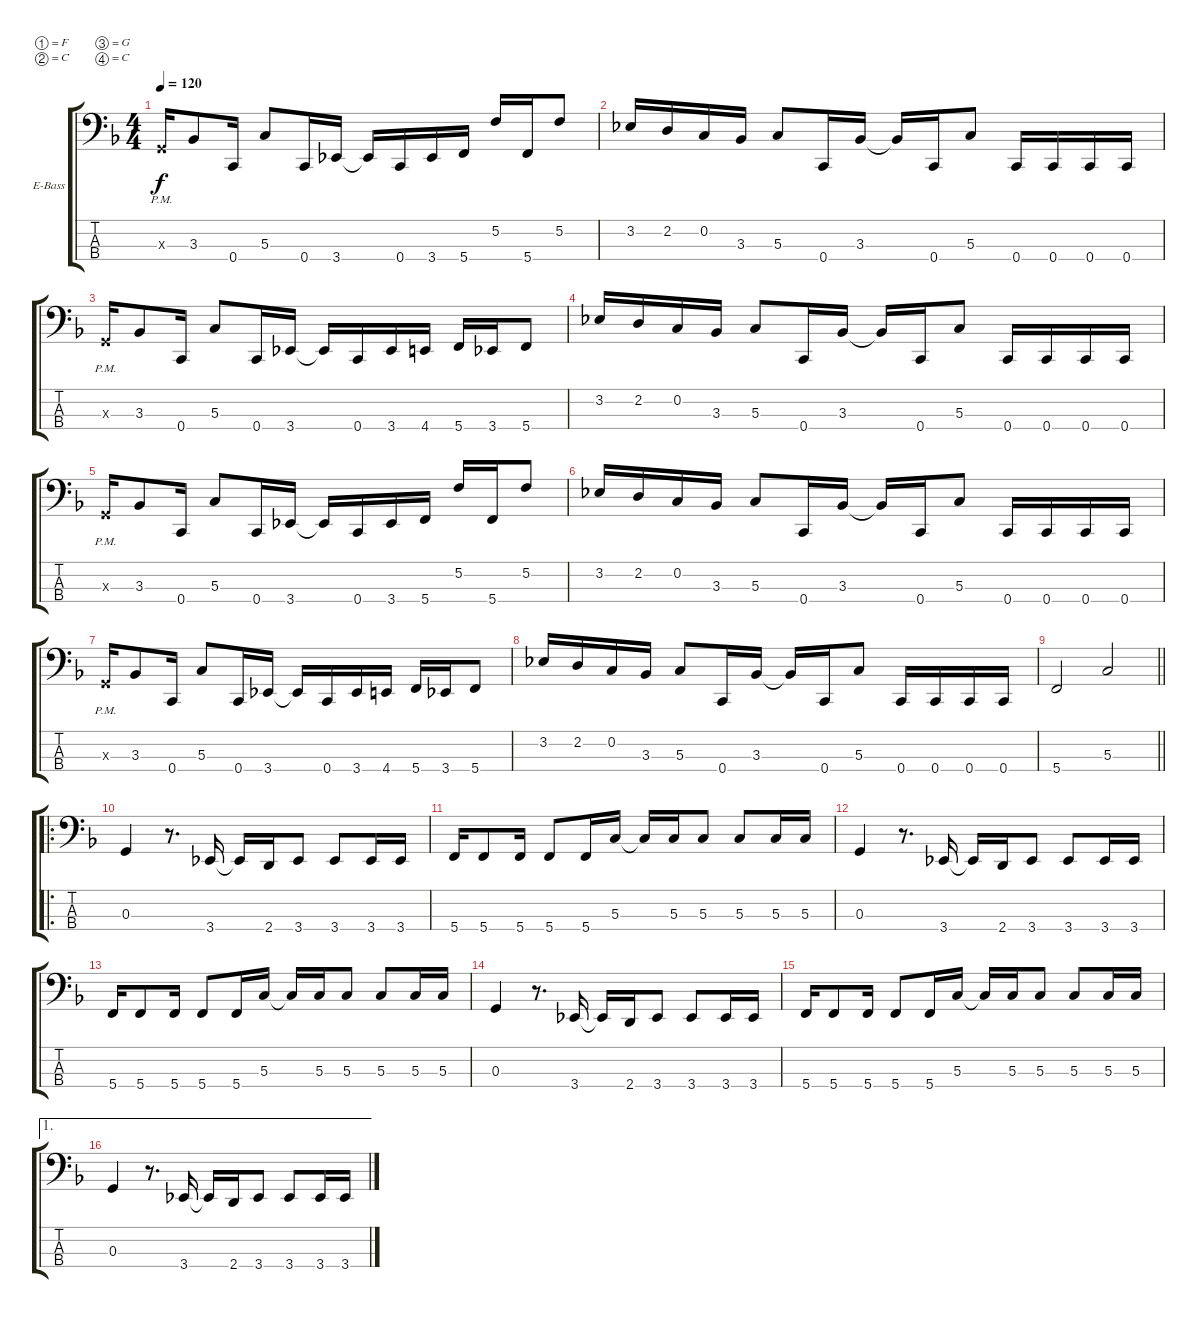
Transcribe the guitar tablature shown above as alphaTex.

\bracketExtendMode groupsimilarinstruments
\firstSystemTrackNameOrientation horizontal
\otherSystemsTrackNameOrientation horizontal
\track ("Untitled" "E-Bass") {instrument electricbasspick}
\staff {score tabs}
\tuning (F2 C2 G1 C1)
\ts (4 4)
\tempo 120
\clef f4
\ks f
0.3{pm x}.16{dy f} 3.3.8 0.4.16 5.3.8 0.4.16 3.4.16 3.4{t}.16 0.4.16 3.4.16 5.4.16 5.2.16 5.4.16 5.2.8 |
3.2.16 2.2.16 0.2.16 3.3.16 5.3.8 0.4.16 3.3.16 3.3{t}.16 0.4.16 5.3.8 0.4.16 0.4.16 0.4.16 0.4.16 |
0.3{pm x}.16 3.3.8 0.4.16 5.3.8 0.4.16 3.4.16 3.4{t}.16 0.4.16 3.4.16 4.4.16 5.4.16 3.4.16 5.4.8 |
3.2.16 2.2.16 0.2.16 3.3.16 5.3.8 0.4.16 3.3.16 3.3{t}.16 0.4.16 5.3.8 0.4.16 0.4.16 0.4.16 0.4.16 |
0.3{pm x}.16 3.3.8 0.4.16 5.3.8 0.4.16 3.4.16 3.4{t}.16 0.4.16 3.4.16 5.4.16 5.2.16 5.4.16 5.2.8 |
3.2.16 2.2.16 0.2.16 3.3.16 5.3.8 0.4.16 3.3.16 3.3{t}.16 0.4.16 5.3.8 0.4.16 0.4.16 0.4.16 0.4.16 |
0.3{pm x}.16 3.3.8 0.4.16 5.3.8 0.4.16 3.4.16 3.4{t}.16 0.4.16 3.4.16 4.4.16 5.4.16 3.4.16 5.4.8 |
3.2.16 2.2.16 0.2.16 3.3.16 5.3.8 0.4.16 3.3.16 3.3{t}.16 0.4.16 5.3.8 0.4.16 0.4.16 0.4.16 0.4.16 |
\barLineRight lightlight
5.4.2 5.3.2 |
\ro
\section ("" " ")
0.3.4 r.8{d} 3.4.16 3.4{t}.16 2.4.16 3.4.8 3.4.8 3.4.16 3.4.16 |
5.4.16 5.4.8 5.4.16 5.4.8 5.4.16 5.3.16 5.3{t}.16 5.3.16 5.3.8 5.3.8 5.3.16 5.3.16 |
0.3.4 r.8{d} 3.4.16 3.4{t}.16 2.4.16 3.4.8 3.4.8 3.4.16 3.4.16 |
5.4.16 5.4.8 5.4.16 5.4.8 5.4.16 5.3.16 5.3{t}.16 5.3.16 5.3.8 5.3.8 5.3.16 5.3.16 |
0.3.4 r.8{d} 3.4.16 3.4{t}.16 2.4.16 3.4.8 3.4.8 3.4.16 3.4.16 |
5.4.16 5.4.8 5.4.16 5.4.8 5.4.16 5.3.16 5.3{t}.16 5.3.16 5.3.8 5.3.8 5.3.16 5.3.16 |
\ae 1
0.3.4 r.8{d} 3.4.16 3.4{t}.16 2.4.16 3.4.8 3.4.8 3.4.16 3.4.16
